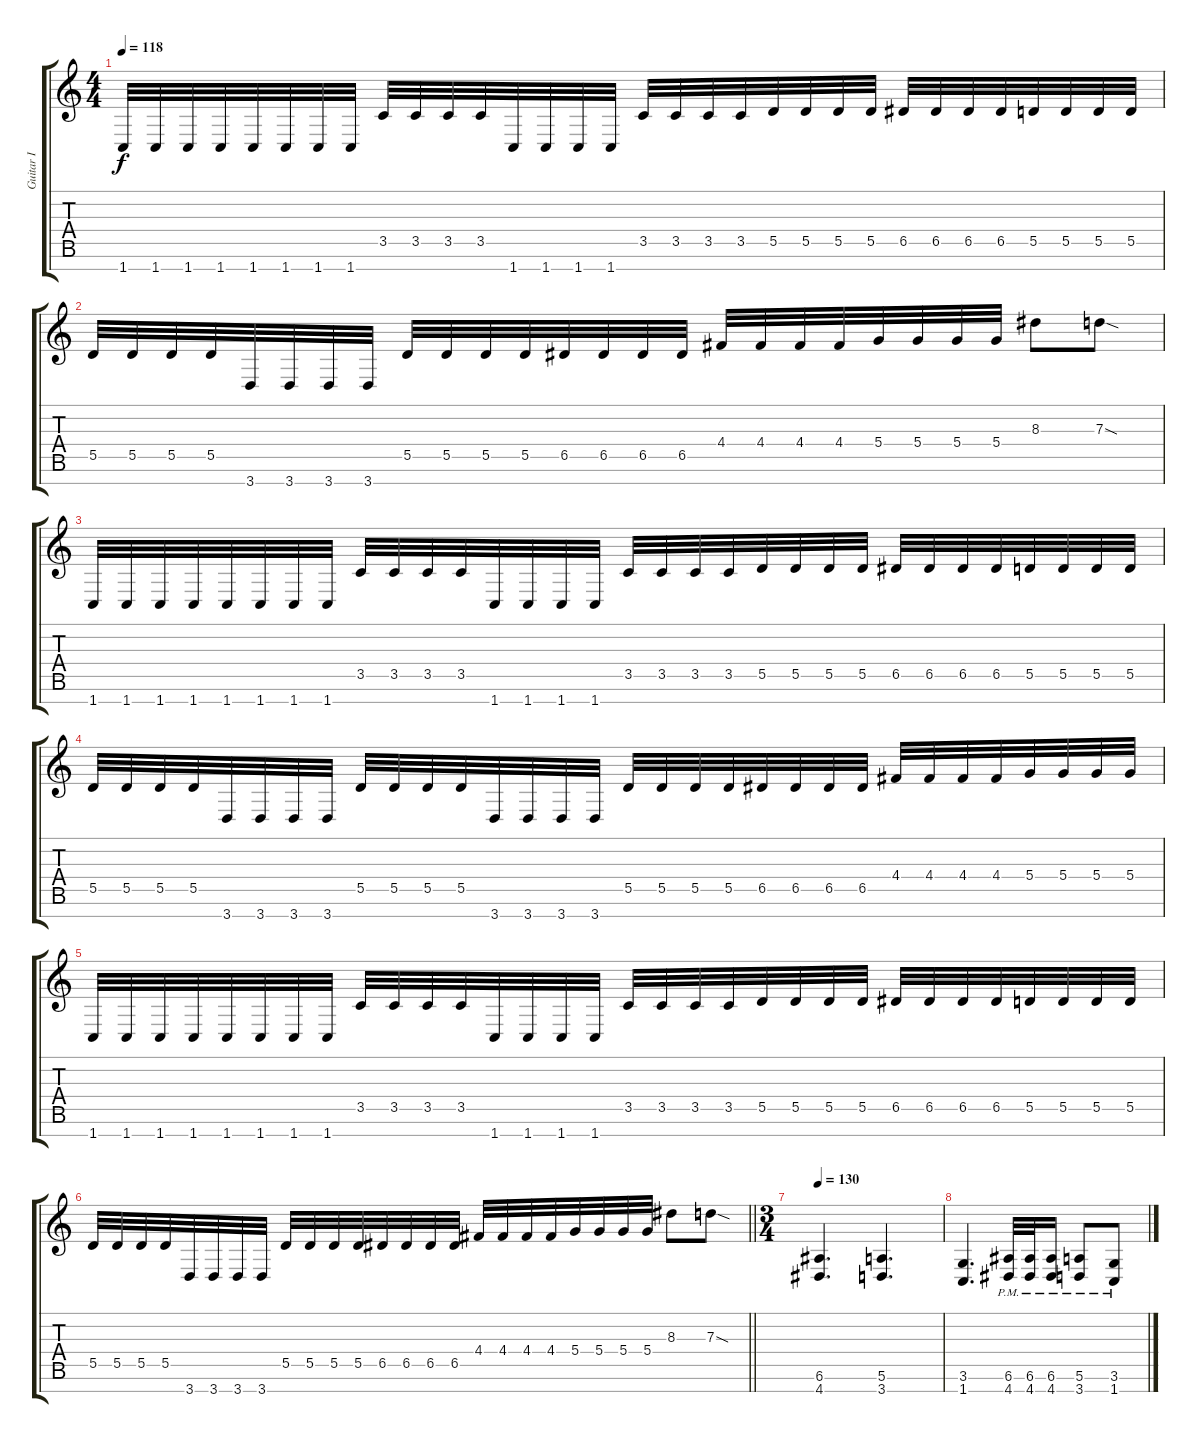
\track ("Guitar I" "Guitar I") {instrument distortionguitar}
\staff {score tabs}
\tuning (E4 B3 G3 D3 A2 E2 B1) {hide}
\ts (4 4)
\tempo 118
\clef g2
\ks c
1.7.32{dy f} 1.7.32 1.7.32 1.7.32 1.7.32 1.7.32 1.7.32 1.7.32 3.5.32 3.5.32 3.5.32 3.5.32 1.7.32 1.7.32 1.7.32 1.7.32 3.5.32 3.5.32 3.5.32 3.5.32 5.5.32 5.5.32 5.5.32 5.5.32 6.5.32 6.5.32 6.5.32 6.5.32 5.5.32 5.5.32 5.5.32 5.5.32 |
5.5.32 5.5.32 5.5.32 5.5.32 3.7.32 3.7.32 3.7.32 3.7.32 5.5.32 5.5.32 5.5.32 5.5.32 6.5.32 6.5.32 6.5.32 6.5.32 4.4.32 4.4.32 4.4.32 4.4.32 5.4.32 5.4.32 5.4.32 5.4.32 8.3.8 7.3{sod}.8 |
1.7.32 1.7.32 1.7.32 1.7.32 1.7.32 1.7.32 1.7.32 1.7.32 3.5.32 3.5.32 3.5.32 3.5.32 1.7.32 1.7.32 1.7.32 1.7.32 3.5.32 3.5.32 3.5.32 3.5.32 5.5.32 5.5.32 5.5.32 5.5.32 6.5.32 6.5.32 6.5.32 6.5.32 5.5.32 5.5.32 5.5.32 5.5.32 |
5.5.32 5.5.32 5.5.32 5.5.32 3.7.32 3.7.32 3.7.32 3.7.32 5.5.32 5.5.32 5.5.32 5.5.32 3.7.32 3.7.32 3.7.32 3.7.32 5.5.32 5.5.32 5.5.32 5.5.32 6.5.32 6.5.32 6.5.32 6.5.32 4.4.32 4.4.32 4.4.32 4.4.32 5.4.32 5.4.32 5.4.32 5.4.32 |
1.7.32 1.7.32 1.7.32 1.7.32 1.7.32 1.7.32 1.7.32 1.7.32 3.5.32 3.5.32 3.5.32 3.5.32 1.7.32 1.7.32 1.7.32 1.7.32 3.5.32 3.5.32 3.5.32 3.5.32 5.5.32 5.5.32 5.5.32 5.5.32 6.5.32 6.5.32 6.5.32 6.5.32 5.5.32 5.5.32 5.5.32 5.5.32 |
\barLineRight lightlight
5.5.32 5.5.32 5.5.32 5.5.32 3.7.32 3.7.32 3.7.32 3.7.32 5.5.32 5.5.32 5.5.32 5.5.32 6.5.32 6.5.32 6.5.32 6.5.32 4.4.32 4.4.32 4.4.32 4.4.32 5.4.32 5.4.32 5.4.32 5.4.32 8.3.8 7.3{sod}.8 |
\ts (3 4)
\section ("" "")
\tempo 130
(6.6 4.7).4{d} (5.6 3.7).4{d} |
(3.6 1.7).4{d} (6.6{pm} 4.7{pm}).32 (6.6{pm} 4.7{pm}).32 (6.6{pm} 4.7{pm}).16 (5.6{pm} 3.7{pm}).8 (3.6{pm} 1.7{pm}).8
